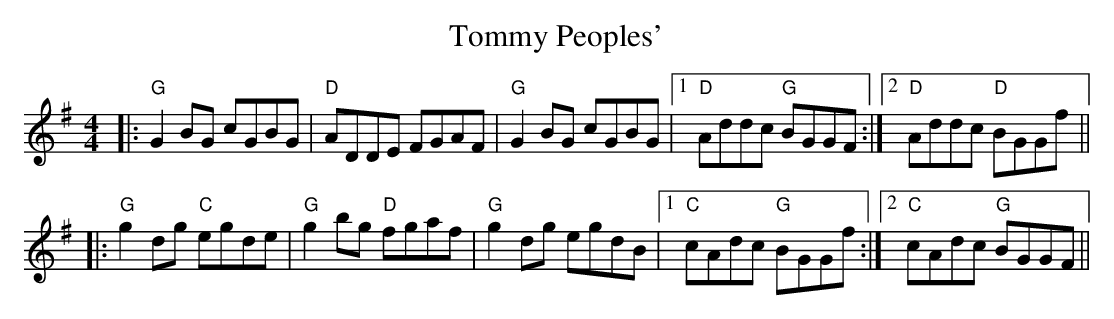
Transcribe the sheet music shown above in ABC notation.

X:1
T:Tommy Peoples'
M:4/4
L:1/8
K:Gmaj
|:"G"G2BG cGBG|"D"ADDE FGAF|"G"G2BG cGBG|1 "D"Addc "G"BGGF:|2 "D"Addc "D"BGGf||
|:"G"g2dg "C"egde|"G"g2bg "D"fgaf|"G"g2dg egdB|1 "C"cAdc "G"BGGf:|2 "C"cAdc "G"BGGF||
